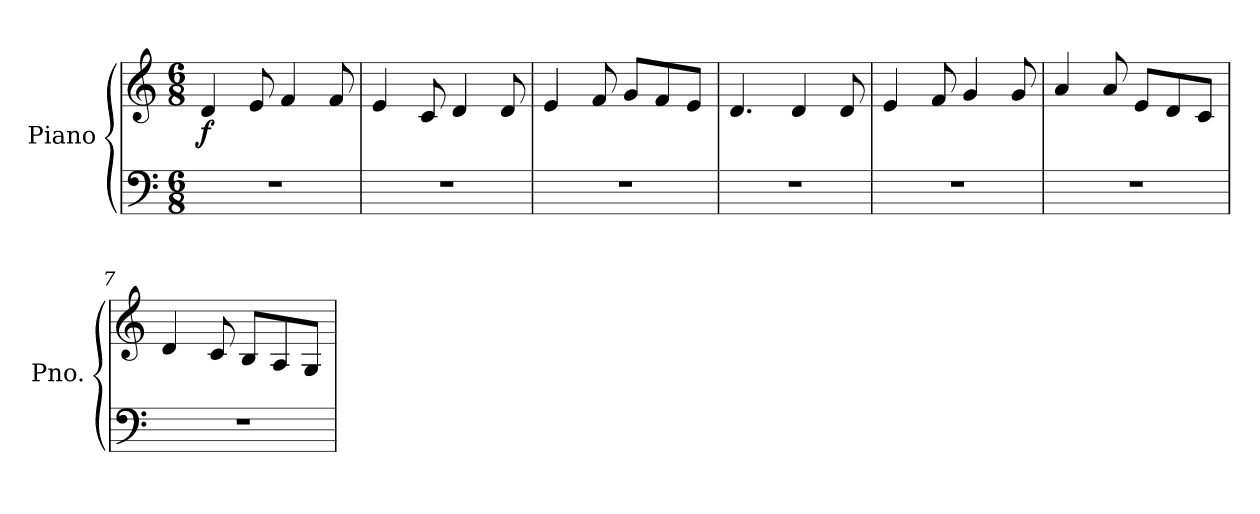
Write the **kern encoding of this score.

**kern	**kern	**dynam
*part1	*part1	*part1
*staff2	*staff1	*staff1/2
*I"Piano	*	*
*I'Pno.	*	*
*clefF4	*clefG2	*
*k[]	*k[]	*
*M6/8	*M6/8	*
*MM225	*MM225	*
=1	=1	=1
!	!	!LO:DY:b
2.r	4d/	f
.	8e/	.
.	4f/	.
.	8f/	.
=2	=2	=2
2.r	4e/	.
.	8c/	.
.	4d/	.
.	8d/	.
=3	=3	=3
2.r	4e/	.
.	8f/	.
.	8g/L	.
.	8f/	.
.	8e/J	.
=4	=4	=4
2.r	4.d/	.
.	4d/	.
.	8d/	.
=5	=5	=5
2.r	4e/	.
.	8f/	.
.	4g/	.
.	8g/	.
=6	=6	=6
2.r	4a/	.
.	8a/	.
.	8e/L	.
.	8d/	.
.	8c/J	.
=7	=7	=7
2.r	4d/	.
.	8c/	.
.	8B/L	.
.	8A/	.
.	8G/J	.
=	=	=
*-	*-	*-
